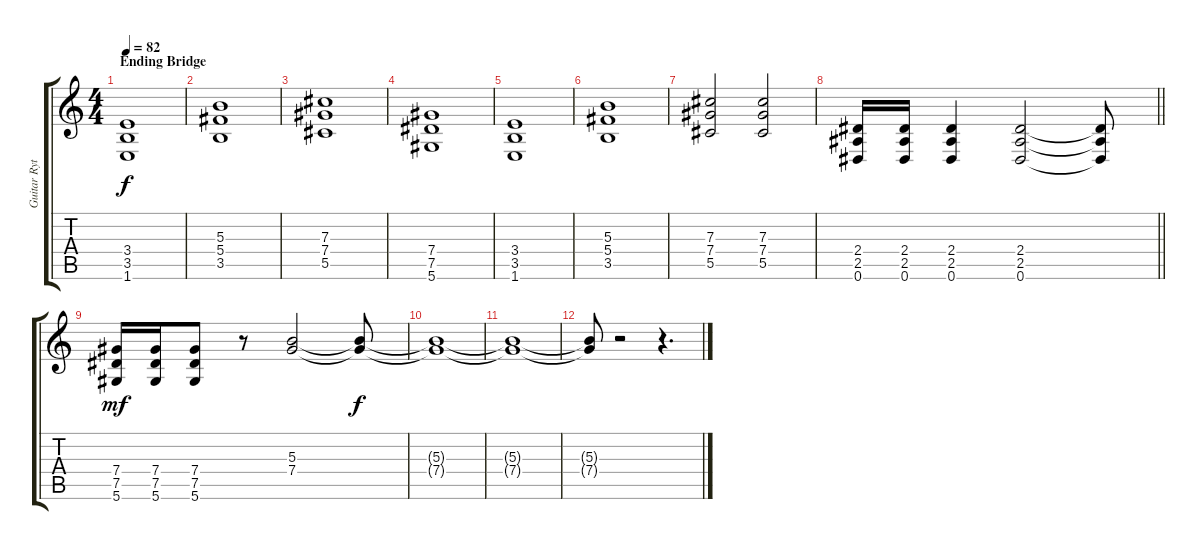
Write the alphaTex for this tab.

\track ("Guitar Rythm (Left)" "Guitar Ryt") {instrument overdrivenguitar}
\staff {score tabs}
\tuning (Eb4 Bb3 Gb3 Db3 Ab2 Eb2) {hide}
\ts (4 4)
\section ("" "Ending Bridge")
\tempo 82
\clef g2
\ks c
(3.4 3.5 1.6).1{dy f} |
(5.3 5.4 3.5).1 |
(7.3 7.4 5.5).1 |
(7.4 7.5 5.6).1 |
(3.4 3.5 1.6).1 |
(5.3 5.4 3.5).1 |
(7.3 7.4 5.5).2 (7.3 7.4 5.5).2 |
\barLineRight lightlight
(2.4 2.5 0.6).16 (2.4 2.5 0.6).16 (2.4 2.5 0.6).4 (2.4 2.5 0.6).2 (2.4{t} 2.5{t} 0.6{t}).8 |
(7.4 7.5 5.6).16{dy mf} (7.4 7.5 5.6).16 (7.4 7.5 5.6).8 r.8 (5.3 7.4).2 (5.3{t} 7.4{t}).8{dy f} |
(5.3{t} 7.4{t}).1 |
(5.3{t} 7.4{t}).1 |
(5.3{t} 7.4{t}).8 r.2 r.4{d}
